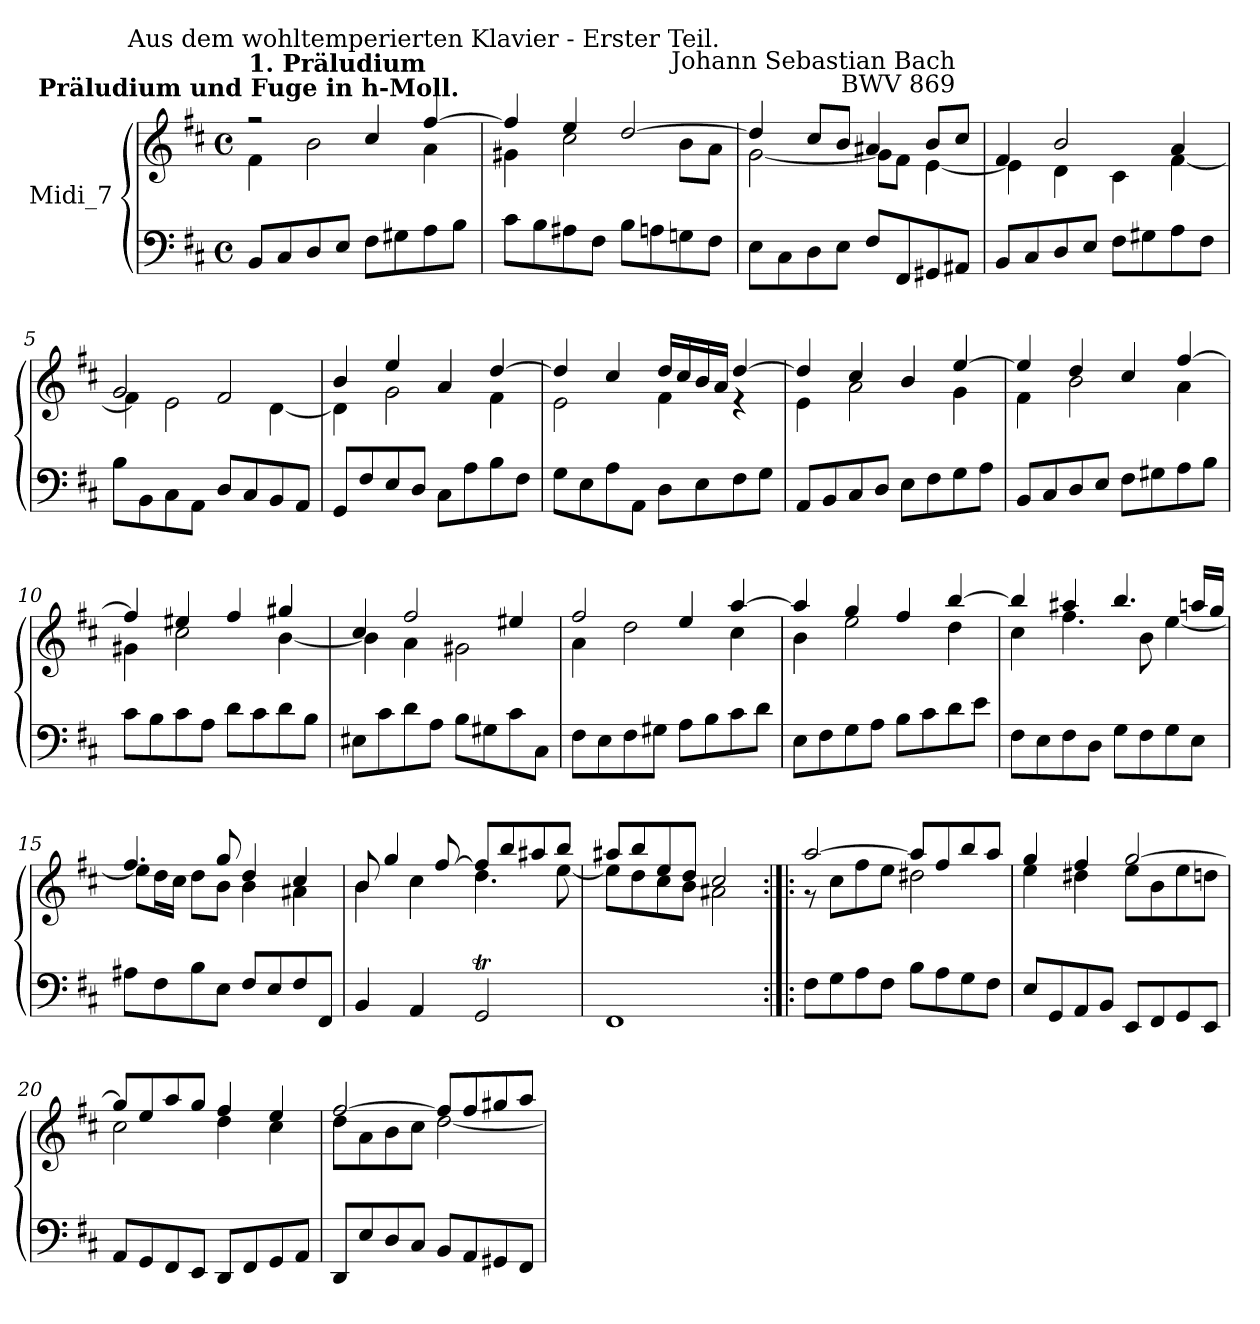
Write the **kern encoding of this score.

**kern	**kern
*part1	*part1
*staff2	*staff1
*I"Midi_7	*
*clefF4	*clefG2
*k[f#c#]	*k[f#c#]
*D:	*D:
*M4/4	*M4/4
*met(c)	*met(c)
=1	=1
*	*^
!	!LO:TX:a:B:cj:t=Präludium und Fuge in h-Moll.	!
!	!LO:TX:a:B:t=1. Präludium	!
8BBL	2r	4f#\
8C#	.	.
8D	.	2b\
8EJ	.	.
8F#L	4cc#/	.
8G#X	.	.
!	!LO:TX:a:cj:t=Aus dem wohltemperierten Klavier - Erster Teil.	!
8A	[4ff#/	4a\
8BJ	.	.
=2	=2	=2
8c#L	4ff#/]	4g#X\
8B	.	.
8A#X	4ee/	2cc#\
8F#J	.	.
8BL	[2dd/	.
8An	.	.
8Gn	.	8b\L
8F#J	.	8a\J
=3	=3	=3
8EL	4dd/]	[2g\
8C#	.	.
8D	8cc#/L	.
8EJ	8b/J	.
8F#L	4a#X/	8gL]
8FF#	.	8f#J
8GG#X	8b/L	[4e\
!	!LO:TX:a:rj:t=Johann Sebastian Bach\nBWV 869	!
8AA#XJ	8cc#/J	.
!!LO:LB:g=z	!!
=4	=4	=4
8BBL	4f#/	4e\]
8C#	.	.
8D	2b/	4d\
8EJ	.	.
8F#L	.	4c#\
8G#X	.	.
8A	4a/	[4f#\
8F#J	.	.
=5	=5	=5
8BL	2g/	4f#\]
8BB	.	.
8C#	.	2e\
8AAJ	.	.
8DL	2f#/	.
8C#	.	.
8BB	.	[4d\
8AAJ	.	.
=6	=6	=6
8GGL	4b/	4d\]
8F#	.	.
8E	4ee/	2g\
8DJ	.	.
8C#L	4a/	.
8A	.	.
8B	[4dd/	4f#\
8F#J	.	.
=7	=7	=7
8GL	4dd/]	2e\
8E	.	.
8A	4cc#/	.
8AAJ	.	.
8DL	16dd/LL	4f#\
.	16cc#/	.
8E	16b/	.
.	16a/JJ	.
8F#	[4dd/	4r
8GJ	.	.
!!LO:LB:g=z	!!
=8	=8	=8
8AAL	4dd/]	4e\
8BB	.	.
8C#	4cc#/	2a\
8DJ	.	.
8EL	4b/	.
8F#	.	.
8G	[4ee/	4g\
8AJ	.	.
=9	=9	=9
8BBL	4ee/]	4f#\
8C#	.	.
8D	4dd/	2b\
8EJ	.	.
8F#L	4cc#/	.
8G#X	.	.
8A	[4ff#/	4a\
8BJ	.	.
=10	=10	=10
8c#L	4ff#/]	4g#X\
8B	.	.
8c#	4ee#X/	2cc#\
8AJ	.	.
8dL	4ff#/	.
8c#	.	.
8d	4gg#X/	[4b\
8BJ	.	.
=11	=11	=11
8E#XL	4cc#/	4b\]
8c#	.	.
8d	2ff#/	4a\
8AJ	.	.
8BL	.	2g#X\
8G#X	.	.
8c#	4ee#X/	.
8C#J	.	.
!!LO:LB:g=z	!!
=12	=12	=12
8F#L	2ff#/	4a\
8E	.	.
8F#	.	2dd\
8G#XJ	.	.
8AL	4ee/	.
8B	.	.
8c#	[4aa/	4cc#\
8dJ	.	.
=13	=13	=13
8EL	4aa/]	4b\
8F#	.	.
8G	4gg/	2ee\
8AJ	.	.
8BL	4ff#/	.
8c#	.	.
8d	[4bb/	4dd\
8eJ	.	.
=14	=14	=14
8F#L	4bb/]	4cc#\
8E	.	.
8F#	4aa#X/	4.ff#\
8DJ	.	.
8GL	4.bb/	.
8F#	.	8b\
8G	.	[4ee\
8EJ	16aan/LL	.
.	16gg/JJ	.
=15	=15	=15
8A#XL	4.ff#/	8ee\L]
8F#	.	16dd\L
.	.	16cc#\JJ
8B	.	8dd\L
8EJ	8gg/	8b\J
8F#L	4dd/	4b\
8E	.	.
8F#	4cc#/	4a#X\
8FF#J	.	.
!!LO:LB:g=z	!!
=16	=16	=16
4BB	8b/	4b\
.	4gg/	.
4AA	.	4cc#\
.	[8ff#/	.
2GGT	8ff#/L]	4.dd\
.	8bb/	.
.	8aa#X/	.
.	8bb/J	[8ee\
=17	=17	=17
1FF#	8aa#X/L	8ee\L]
.	8bb/	8dd\
.	8ee/	8cc#\
.	8dd/J	8b\J
.	2cc#/	2a#X\
=18:|!|:	=18:|!|:	=18:|!|:
8F#L	[2aa/	8r
8G	.	8cc#\L
8A	.	8ff#\
8F#J	.	8ee\J
8BL	8aa/L]	2dd#X\
8A	8ff#/	.
8G	8bb/	.
8F#J	8aa/J	.
=19	=19	=19
8EL	4gg/	4ee\
8GG	.	.
8AA	4ff#/	4dd#X\
8BBJ	.	.
8EEL	[2gg/	8ee\L
8FF#	.	8b\
8GG	.	8ee\
8EEJ	.	8ddn\J
!!LO:LB:g=z	!!
=20	=20	=20
8AAL	8gg/L]	2cc#\
8GG	8ee/	.
8FF#	8aa/	.
8EEJ	8gg/J	.
8DDL	4ff#/	4dd\
8FF#	.	.
8GG	4ee/	4cc#\
8AAJ	.	.
=21	=21	=21
8DDL	[2ff#/	8dd\L
8E	.	8a\
8D	.	8b\
8C#J	.	8cc#\J
8BBL	8ff#/L]	[2dd\
8AA	8ff#/	.
8GG#X	8gg#X/	.
8FF#J	8aa/J	.
*	*v	*v
=	=
*-	*-
